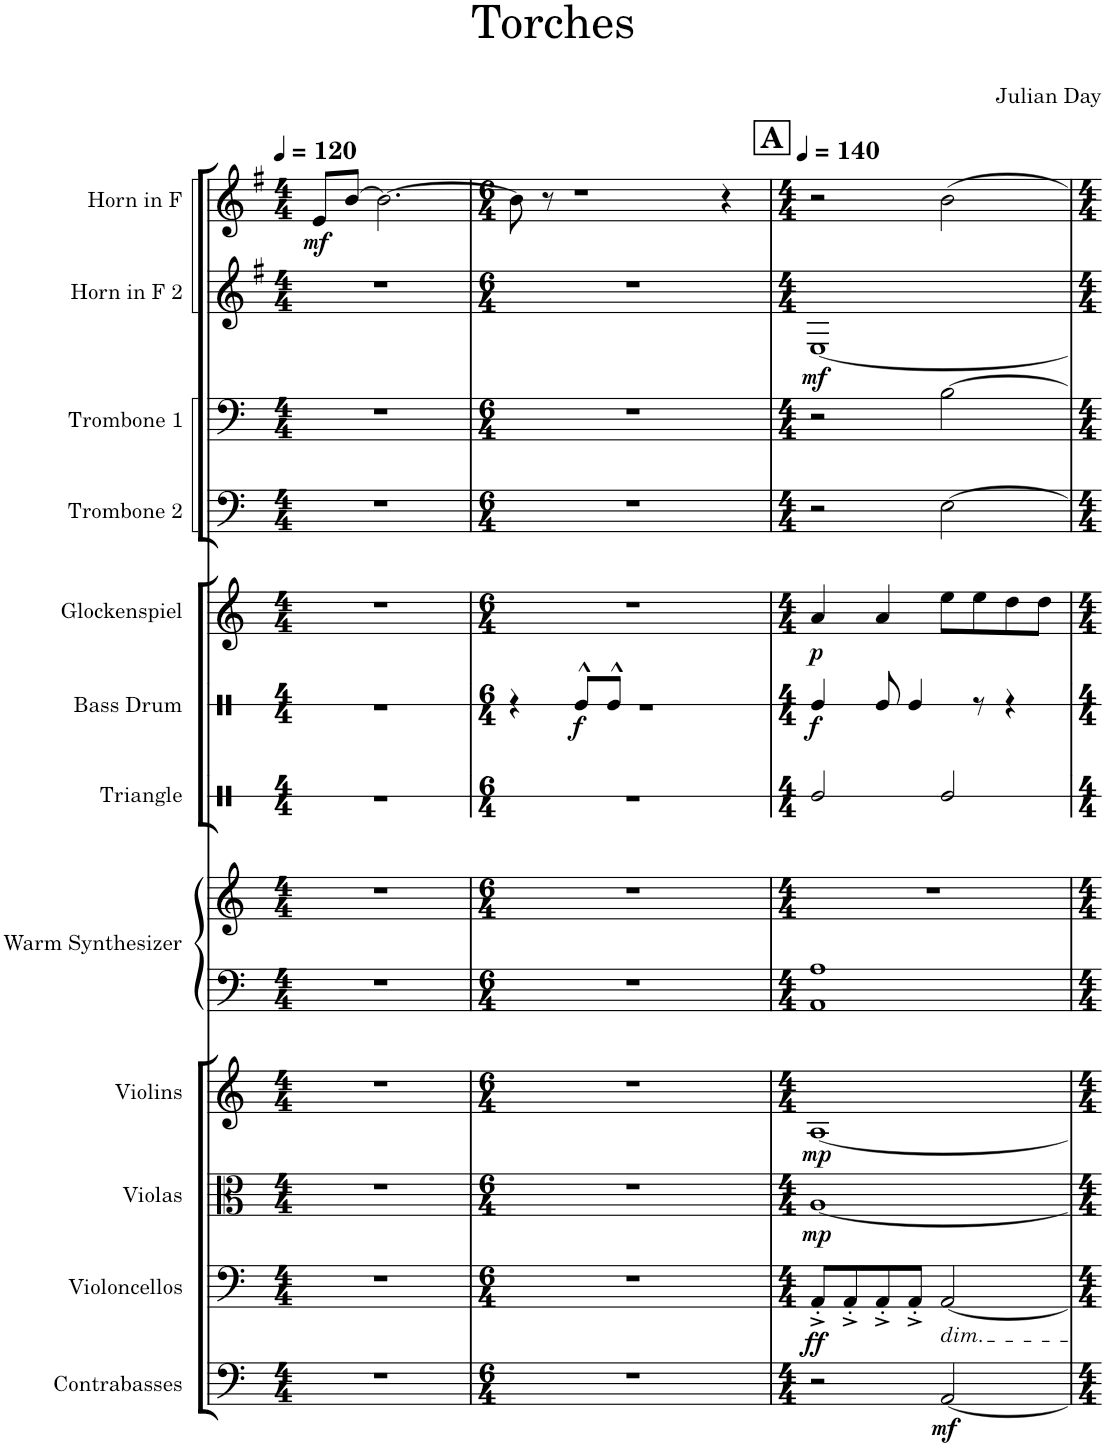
**kern	**dynam	**kern	**dynam	**kern	**dynam	**kern	**dynam	**kern	**kern	**kern	**kern	**dynam	**kern	**dynam	**kern	**kern	**kern	**dynam	**kern	**dynam
*part12	*part12	*part11	*part11	*part10	*part10	*part9	*part9	*part8	*part8	*part7	*part6	*part6	*part5	*part5	*part4	*part3	*part2	*part2	*part1	*part1
*staff13	*staff13	*staff12	*staff12	*staff11	*staff11	*staff10	*staff10	*staff9	*staff8	*staff7	*staff6	*staff6	*staff5	*staff5	*staff4	*staff3	*staff2	*staff2	*staff1	*staff1
*I"Contrabasses	*	*I"Violoncellos	*	*I"Violas	*	*I"Violins	*	*I"Warm Synthesizer	*	*I"Triangle	*I"Bass Drum	*	*I"Glockenspiel	*	*I"Trombone 2	*I"Trombone 1	*I"Horn in F 2	*	*I"Horn in F	*
*I'Cbs.	*	*I'Vcs.	*	*I'Vlas.	*	*I'Vlns.	*	*I'Synth.	*	*I'Trgl.	*I'BD	*	*I'Glock.	*	*I'Tbn. 2	*I'Tbn. 1	*I'Hn. in F 2	*	*I'Hn. in F	*
*	*	*	*	*	*	*	*	*	*	*stria1	*stria1	*	*	*	*	*	*	*	*	*
*clefF4	*	*clefF4	*	*clefC3	*	*clefG2	*	*clefF4	*clefG2	*clefX	*clefX	*	*clefG2	*	*clefF4	*clefF4	*clefG2	*	*clefG2	*
*Trd7c12	*	*	*	*	*	*	*	*	*	*	*	*	*Trd-14c-24	*	*	*	*Trd4c7	*	*Trd4c7	*
*k[]	*	*k[]	*	*k[]	*	*k[]	*	*k[]	*k[]	*k[]	*k[]	*	*k[]	*	*k[]	*k[]	*k[f#]	*	*k[f#]	*
*M4/4	*	*M4/4	*	*M4/4	*	*M4/4	*	*M4/4	*M4/4	*M4/4	*M4/4	*	*M4/4	*	*M4/4	*M4/4	*M4/4	*	*M4/4	*
*MM120	*	*MM120	*	*MM120	*	*MM120	*	*MM120	*MM120	*MM120	*MM120	*	*MM120	*	*MM120	*MM120	*MM120	*	*MM120	*
=1	=1	=1	=1	=1	=1	=1	=1	=1	=1	=1	=1	=1	=1	=1	=1	=1	=1	=1	=1	=1
!	!	!	!	!	!	!	!	!	!	!	!	!	!	!	!	!	!	!	!	!LO:DY:b
1r	.	1r	.	1r	.	1r	.	1r	1r	1r	1r	.	1r	.	1r	1r	1r	.	8e/L	mf
.	.	.	.	.	.	.	.	.	.	.	.	.	.	.	.	.	.	.	[8b/J	.
.	.	.	.	.	.	.	.	.	.	.	.	.	.	.	.	.	.	.	2.b\_	.
=2	=2	=2	=2	=2	=2	=2	=2	=2	=2	=2	=2	=2	=2	=2	=2	=2	=2	=2	=2	=2
*M6/4	*	*M6/4	*	*M6/4	*	*M6/4	*	*M6/4	*M6/4	*M6/4	*M6/4	*	*M6/4	*	*M6/4	*M6/4	*M6/4	*	*M6/4	*
1.r	.	1.r	.	1.r	.	1.r	.	1.r	1.r	1.r	4r	.	1.r	.	1.r	1.r	1.r	.	8b\]	.
.	.	.	.	.	.	.	.	.	.	.	.	.	.	.	.	.	.	.	8r	.
!	!	!	!	!	!	!	!	!	!	!	!	!LO:DY:b	!	!	!	!	!	!	!	!
.	.	.	.	.	.	.	.	.	.	.	8Re^^/L	f	.	.	.	.	.	.	1r	.
.	.	.	.	.	.	.	.	.	.	.	8Re^^/J	.	.	.	.	.	.	.	.	.
.	.	.	.	.	.	.	.	.	.	.	1r	.	.	.	.	.	.	.	.	.
.	.	.	.	.	.	.	.	.	.	.	.	.	.	.	.	.	.	.	4r	.
=3	=3	=3	=3	=3	=3	=3	=3	=3	=3	=3	=3	=3	=3	=3	=3	=3	=3	=3	=3	=3
!!LO:REH:place=s1:a:B:cj:fs=14:t=A
*M4/4	*	*M4/4	*	*M4/4	*	*M4/4	*	*M4/4	*M4/4	*M4/4	*M4/4	*	*M4/4	*	*M4/4	*M4/4	*M4/4	*	*M4/4	*
*	*	*	*	*	*	*	*	*	*	*	*	*	*	*	*	*	*	*	*MM140	*
!	!	!	!LO:DY:b	!	!LO:DY:b	!	!LO:DY:b	!	!	!	!	!LO:DY:b	!	!LO:DY:b	!	!	!	!LO:DY:b	!	!
2r	.	8AA'^/L	ff	[1A	mp	[1A	mp	1AA 1A	1r	2Re/	4Re/	f	4a/	p	2r	2r	[1E	mf	2r	.
.	.	8AA'^/	.	.	.	.	.	.	.	.	.	.	.	.	.	.	.	.	.	.
.	.	8AA'^/	.	.	.	.	.	.	.	.	8Re/	.	4a/	.	.	.	.	.	.	.
.	.	8AA'^/J	.	.	.	.	.	.	.	.	4Re/	.	.	.	.	.	.	.	.	.
!	!	!LO:TX:b:i:t=dim.	!	!	!	!	!	!	!	!	!	!	!	!	!	!	!	!	!	!
!	!LO:DY:b	!	!	!	!	!	!	!	!	!	!	!	!	!	!	!	!	!	!	!
[2AA/	mf	[2AA/	.	.	.	.	.	.	.	2Re/	.	.	8ee\L	.	[2E\	[2B\	.	.	2b\	.
.	.	.	.	.	.	.	.	.	.	.	8r	.	8ee\	.	.	.	.	.	.	.
.	.	.	.	.	.	.	.	.	.	.	4r	.	8dd\	.	.	.	.	.	.	.
.	.	.	.	.	.	.	.	.	.	.	.	.	8dd\J	.	.	.	.	.	.	.
=	=	=	=	=	=	=	=	=	=	=	=	=	=	=	=	=	=	=	=	=
*-	*-	*-	*-	*-	*-	*-	*-	*-	*-	*-	*-	*-	*-	*-	*-	*-	*-	*-	*-	*-
